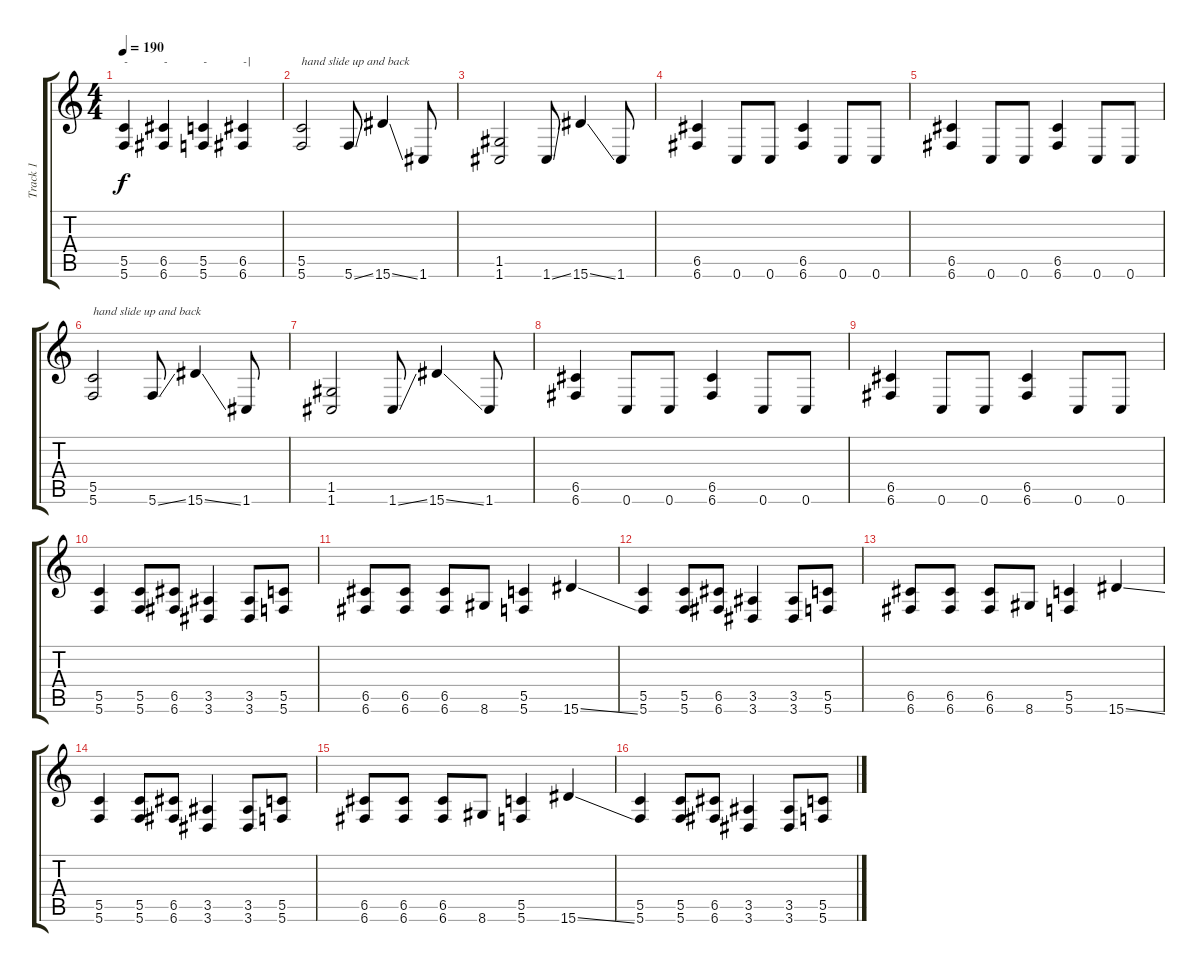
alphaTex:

\track ("Track 1" "Track 1") {instrument distortionguitar}
\staff {score tabs}
\tuning (D4 A3 F3 C3 G2 C2) {hide}
\ts (4 4)
\tempo 190
\clef g2
\ks c
(5.5 5.6).4{txt "-" dy f} (6.5 6.6).4{txt "-"} (5.5 5.6).4{txt "-"} (6.5 6.6).4{txt "-|"} |
(5.5 5.6).2{txt "hand slide up and back"} 5.6{ss}.8 15.6{ss}.4 1.6.8 |
(1.5 1.6).2 1.6{ss}.8 15.6{ss}.4 1.6.8 |
(6.5 6.6).4 0.6.8 0.6.8 (6.5 6.6).4 0.6.8 0.6.8 |
(6.5 6.6).4 0.6.8 0.6.8 (6.5 6.6).4 0.6.8 0.6.8 |
(5.5 5.6).2{txt "hand slide up and back"} 5.6{ss}.8 15.6{ss}.4 1.6.8 |
(1.5 1.6).2 1.6{ss}.8 15.6{ss}.4 1.6.8 |
(6.5 6.6).4 0.6.8 0.6.8 (6.5 6.6).4 0.6.8 0.6.8 |
(6.5 6.6).4 0.6.8 0.6.8 (6.5 6.6).4 0.6.8 0.6.8 |
(5.5 5.6).4 (5.5 5.6).8 (6.5 6.6).8 (3.5 3.6).4 (3.5 3.6).8 (5.5 5.6).8 |
(6.5 6.6).8 (6.5 6.6).8 (6.5 6.6).8 8.6.8 (5.5 5.6).4 15.6{ss}.4 |
(5.5 5.6).4 (5.5 5.6).8 (6.5 6.6).8 (3.5 3.6).4 (3.5 3.6).8 (5.5 5.6).8 |
(6.5 6.6).8 (6.5 6.6).8 (6.5 6.6).8 8.6.8 (5.5 5.6).4 15.6{ss}.4 |
(5.5 5.6).4 (5.5 5.6).8 (6.5 6.6).8 (3.5 3.6).4 (3.5 3.6).8 (5.5 5.6).8 |
(6.5 6.6).8 (6.5 6.6).8 (6.5 6.6).8 8.6.8 (5.5 5.6).4 15.6{ss}.4 |
(5.5 5.6).4 (5.5 5.6).8 (6.5 6.6).8 (3.5 3.6).4 (3.5 3.6).8 (5.5 5.6).8
